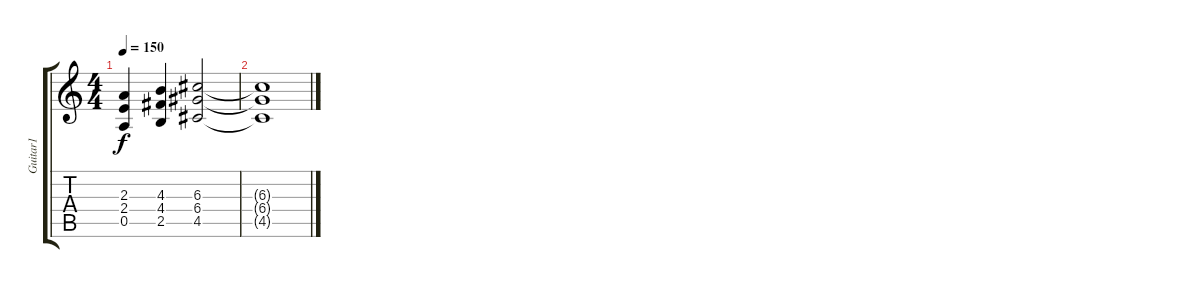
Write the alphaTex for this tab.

\track ("Guitar1" "Guitar1") {instrument distortionguitar}
\staff {score tabs}
\tuning (E4 B3 G3 D3 A2 E2) {hide}
\ts (4 4)
\tempo 150
\clef g2
\ks c
(2.3 2.4 0.5).4{dy f} (4.3 4.4 2.5).4 (6.3 6.4 4.5).2 |
(6.3{t} 6.4{t} 4.5{t}).1
